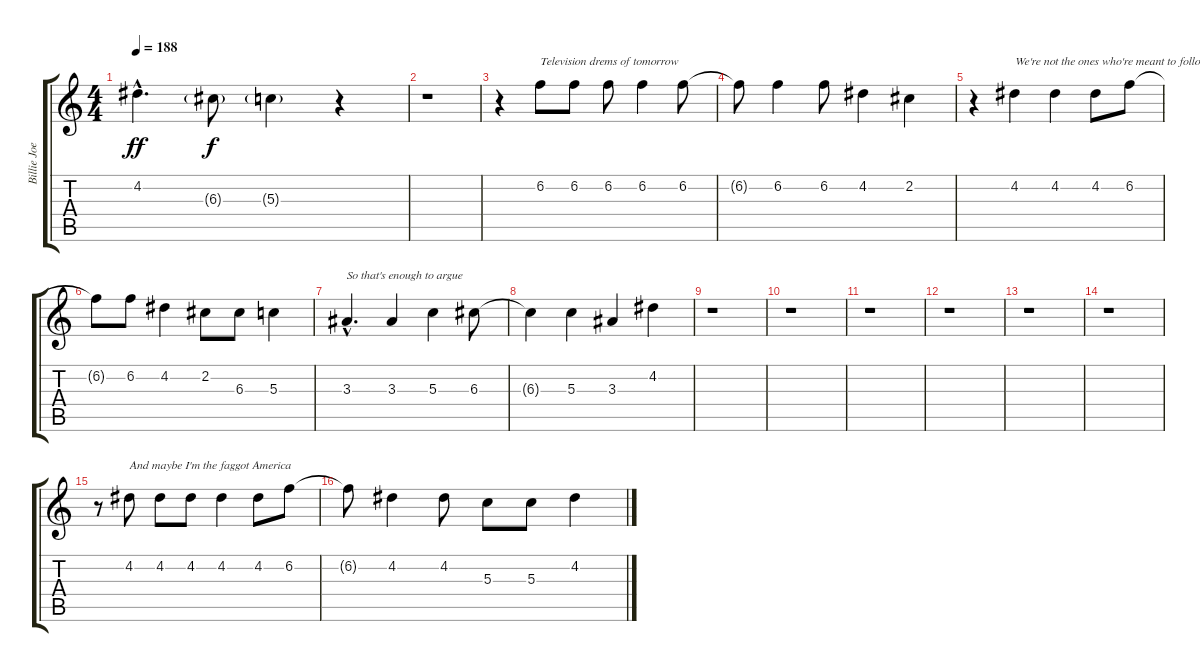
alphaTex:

\track ("Billie Joe Armstrong (vocals)" "Billie Joe") {instrument overdrivenguitar}
\staff {score tabs}
\tuning (E4 B3 G3 D3 A2 E2) {hide}
\ts (4 4)
\tempo 188
\clef g2
\ks c
4.2{hac}.4{d dy ff} 6.3{g}.8{dy f} 5.3{g}.4 r.4 |
r.1 |
r.4 6.2.8{txt "Television drems of tomorrow"} 6.2.8 6.2.8 6.2.4 6.2.8 |
6.2{t}.8 6.2.4 6.2.8 4.2.4 2.2.4 |
r.4 4.2.4{txt "We're not the ones who're meant to follow"} 4.2.4 4.2.8 6.2.8 |
6.2{t}.8 6.2.8 4.2.4 2.2.8 6.3.8 5.3.4 |
3.3{hac}.4{d txt "So that's enough to argue"} 3.3.4 5.3.4 6.3.8 |
6.3{t}.4 5.3.4 3.3.4 4.2.4 |
r.1 |
r.1 |
r.1 |
r.1 |
r.1 |
r.1 |
r.8 4.2.8{txt "And maybe I'm the faggot America"} 4.2.8 4.2.8 4.2.4 4.2.8 6.2.8 |
6.2{t}.8 4.2.4 4.2.8 5.3.8 5.3.8 4.2.4
